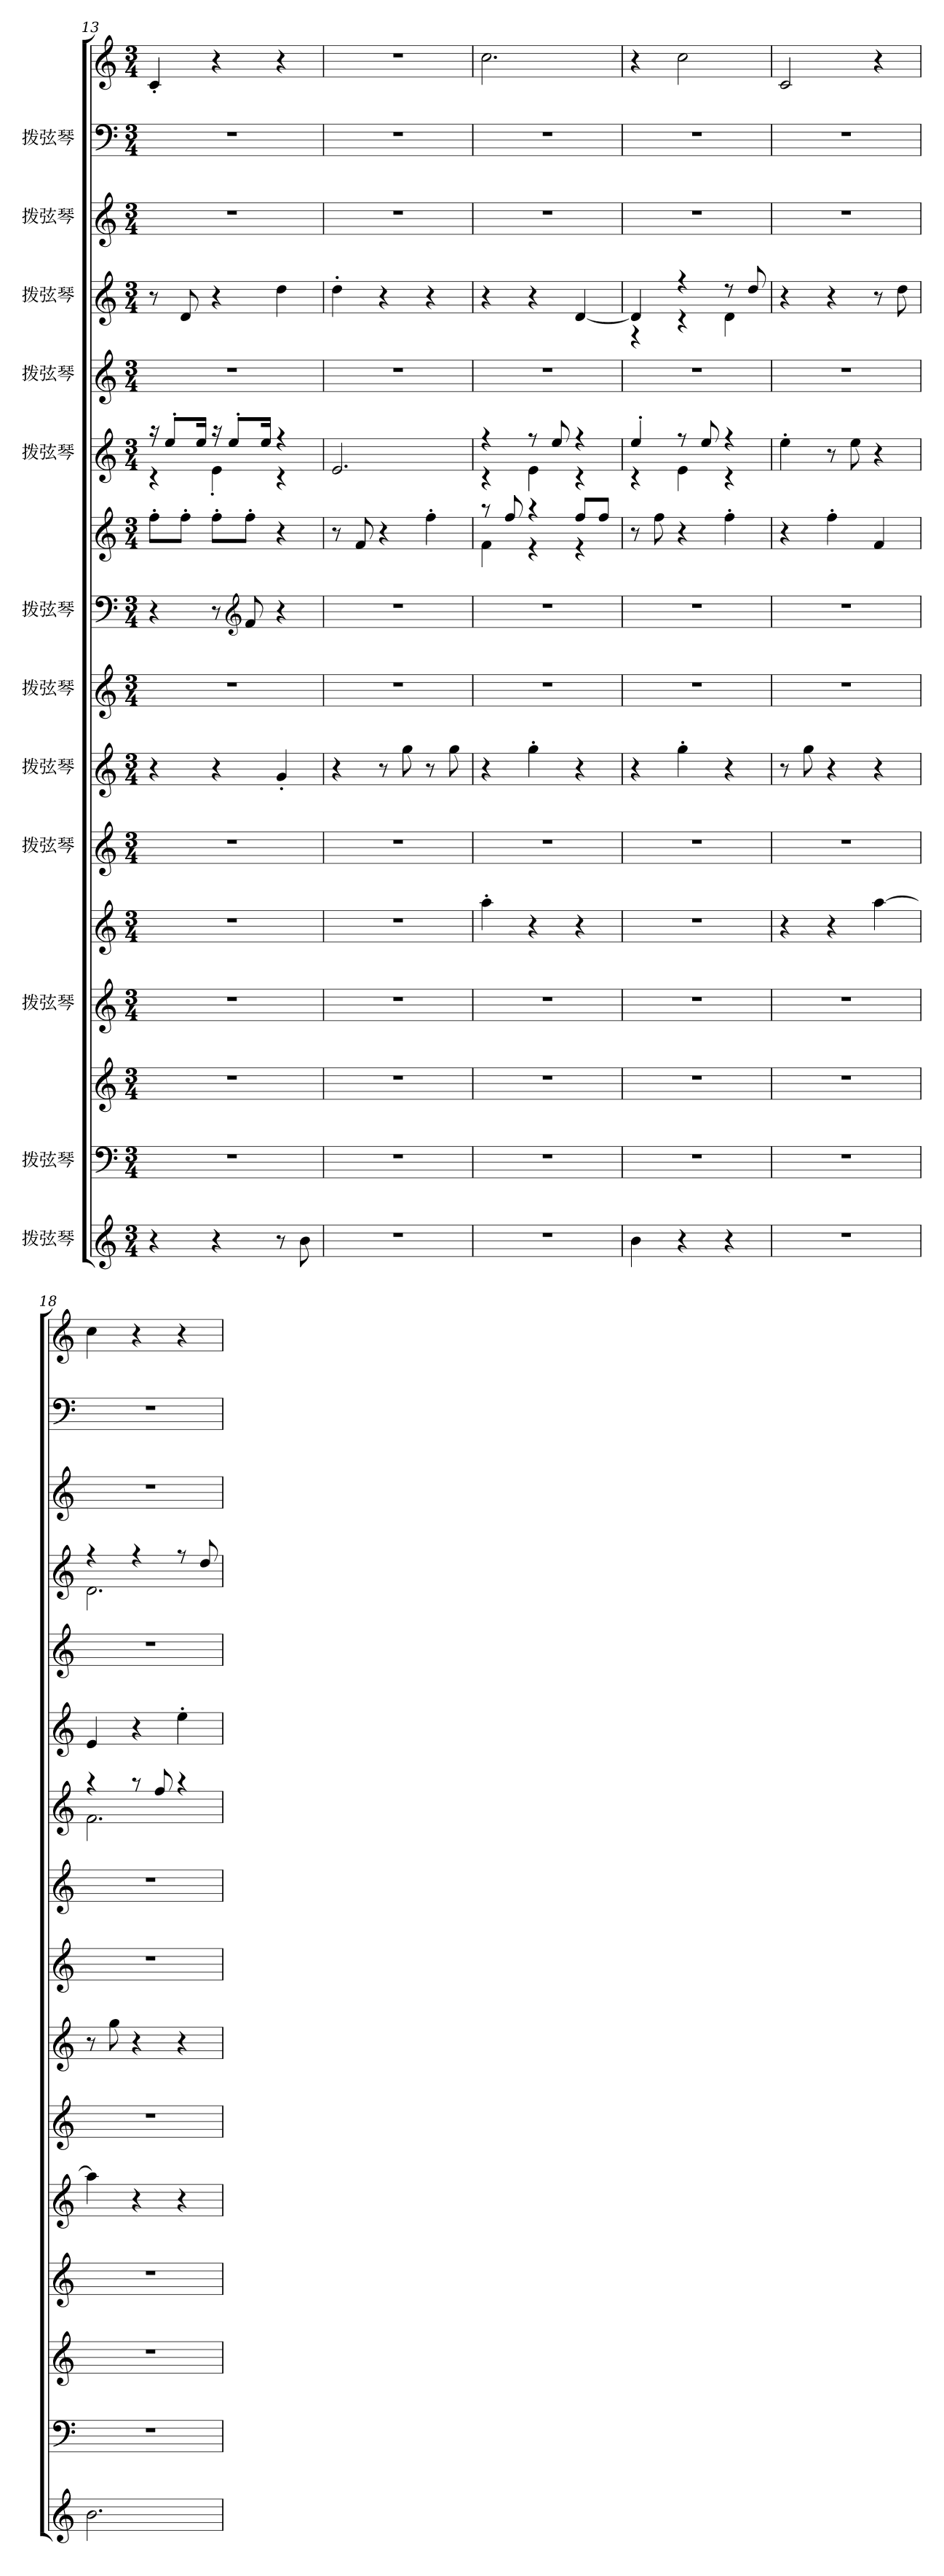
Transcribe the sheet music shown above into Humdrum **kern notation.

**kern	**kern	**kern	**kern	**kern	**kern	**kern	**kern	**kern	**kern	**kern	**kern	**kern	**kern	**kern	**kern
*part12	*part11	*part11	*part10	*part10	*part9	*part8	*part7	*part6	*part6	*part5	*part4	*part3	*part2	*part1	*part1
*staff16	*staff15	*staff14	*staff13	*staff12	*staff11	*staff10	*staff9	*staff8	*staff7	*staff6	*staff5	*staff4	*staff3	*staff2	*staff1
*I"拨弦琴	*I"拨弦琴	*	*I"拨弦琴	*	*I"拨弦琴	*I"拨弦琴	*I"拨弦琴	*I"拨弦琴	*	*I"拨弦琴	*I"拨弦琴	*I"拨弦琴	*I"拨弦琴	*I"拨弦琴	*
*clefG2	*clefF4	*clefG2	*clefG2	*clefG2	*clefG2	*clefG2	*clefG2	*clefF4	*clefG2	*clefG2	*clefG2	*clefG2	*clefG2	*clefF4	*clefG2
*k[]	*k[]	*k[]	*k[]	*k[]	*k[]	*k[]	*k[]	*k[]	*k[]	*k[]	*k[]	*k[]	*k[]	*k[]	*k[]
*M3/4	*M3/4	*M3/4	*M3/4	*M3/4	*M3/4	*M3/4	*M3/4	*M3/4	*M3/4	*M3/4	*M3/4	*M3/4	*M3/4	*M3/4	*M3/4
=13	=13	=13	=13	=13	=13	=13	=13	=13	=13	=13	=13	=13	=13	=13	=13
*	*	*	*	*	*	*	*	*	*	*^	*	*	*	*	*
4r	2.r	2.r	2.r	2.r	2.r	4r	2.r	4r	8ff'\L	16r	4r	2.r	8r	2.r	2.r	4c'/
.	.	.	.	.	.	.	.	.	.	8ee'/L	.	.	.	.	.	.
.	.	.	.	.	.	.	.	.	8ff'\J	.	.	.	8d/	.	.	.
.	.	.	.	.	.	.	.	.	.	16ee/Jk	.	.	.	.	.	.
4r	.	.	.	.	.	4r	.	8r	8ff'\L	16r	4e'\	.	4r	.	.	4r
.	.	.	.	.	.	.	.	.	.	8ee'/L	.	.	.	.	.	.
*	*	*	*	*	*	*	*	*clefG2	*	*	*	*	*	*	*	*
.	.	.	.	.	.	.	.	8f/	8ff'\J	.	.	.	.	.	.	.
.	.	.	.	.	.	.	.	.	.	16ee/Jk	.	.	.	.	.	.
8r	.	.	.	.	.	4g'/	.	4r	4r	4r	4r	.	4dd\	.	.	4r
8b\	.	.	.	.	.	.	.	.	.	.	.	.	.	.	.	.
*	*	*	*	*	*	*	*	*	*	*v	*v	*	*	*	*	*
=14	=14	=14	=14	=14	=14	=14	=14	=14	=14	=14	=14	=14	=14	=14	=14
2.r	2.r	2.r	2.r	2.r	2.r	4r	2.r	2.r	8r	2.e/	2.r	4dd'\	2.r	2.r	2.r
.	.	.	.	.	.	.	.	.	8f/	.	.	.	.	.	.
.	.	.	.	.	.	8r	.	.	4r	.	.	4r	.	.	.
.	.	.	.	.	.	8gg\	.	.	.	.	.	.	.	.	.
.	.	.	.	.	.	8r	.	.	4ff'\	.	.	4r	.	.	.
.	.	.	.	.	.	8gg\	.	.	.	.	.	.	.	.	.
=15	=15	=15	=15	=15	=15	=15	=15	=15	=15	=15	=15	=15	=15	=15	=15
*	*	*	*	*	*	*	*	*	*^	*^	*	*	*	*	*
2.r	2.r	2.r	2.r	4aa'\	2.r	4r	2.r	2.r	8r	4f\	4r	4r	2.r	4r	2.r	2.r	2.cc\
.	.	.	.	.	.	.	.	.	8ff/	.	.	.	.	.	.	.	.
.	.	.	.	4r	.	4gg'\	.	.	4r	4r	8r	4e\	.	4r	.	.	.
.	.	.	.	.	.	.	.	.	.	.	8ee/	.	.	.	.	.	.
.	.	.	.	4r	.	4r	.	.	8ff/L	4r	4r	4r	.	[4d/	.	.	.
.	.	.	.	.	.	.	.	.	8ff/J	.	.	.	.	.	.	.	.
*	*	*	*	*	*	*	*	*	*v	*v	*	*	*	*	*	*	*
!!LO:PB:g=z
=16	=16	=16	=16	=16	=16	=16	=16	=16	=16	=16	=16	=16	=16	=16	=16	=16
*	*	*	*	*	*	*	*	*	*	*	*	*	*^	*	*	*
4b\	2.r	2.r	2.r	2.r	2.r	4r	2.r	2.r	8r	4ee'/	4r	2.r	4d/]	4r	2.r	2.r	4r
.	.	.	.	.	.	.	.	.	8ff\	.	.	.	.	.	.	.	.
4r	.	.	.	.	.	4gg'\	.	.	4r	8r	4e\	.	4r	4r	.	.	2cc\
.	.	.	.	.	.	.	.	.	.	8ee/	.	.	.	.	.	.	.
4r	.	.	.	.	.	4r	.	.	4ff'\	4r	4r	.	8r	4d\	.	.	.
.	.	.	.	.	.	.	.	.	.	.	.	.	8dd/	.	.	.	.
*	*	*	*	*	*	*	*	*	*	*v	*v	*	*v	*v	*	*	*
=17	=17	=17	=17	=17	=17	=17	=17	=17	=17	=17	=17	=17	=17	=17	=17
2.r	2.r	2.r	2.r	4r	2.r	8r	2.r	2.r	4r	4ee'\	2.r	4r	2.r	2.r	2c/
.	.	.	.	.	.	8gg\	.	.	.	.	.	.	.	.	.
.	.	.	.	4r	.	4r	.	.	4ff'\	8r	.	4r	.	.	.
.	.	.	.	.	.	.	.	.	.	8ee\	.	.	.	.	.
.	.	.	.	[4aa\	.	4r	.	.	4f/	4r	.	8r	.	.	4r
.	.	.	.	.	.	.	.	.	.	.	.	8dd\	.	.	.
=18	=18	=18	=18	=18	=18	=18	=18	=18	=18	=18	=18	=18	=18	=18	=18
*	*	*	*	*	*	*	*	*	*^	*	*	*^	*	*	*
2.b\	2.r	2.r	2.r	4aa\]	2.r	8r	2.r	2.r	4r	2.f\	4e/	2.r	4r	2.d\	2.r	2.r	4cc\
.	.	.	.	.	.	8gg\	.	.	.	.	.	.	.	.	.	.	.
.	.	.	.	4r	.	4r	.	.	8r	.	4r	.	4r	.	.	.	4r
.	.	.	.	.	.	.	.	.	8ff/	.	.	.	.	.	.	.	.
.	.	.	.	4r	.	4r	.	.	4r	.	4ee'\	.	8r	.	.	.	4r
.	.	.	.	.	.	.	.	.	.	.	.	.	8dd/	.	.	.	.
*	*	*	*	*	*	*	*	*	*v	*v	*	*	*v	*v	*	*	*
=	=	=	=	=	=	=	=	=	=	=	=	=	=	=	=
*-	*-	*-	*-	*-	*-	*-	*-	*-	*-	*-	*-	*-	*-	*-	*-
